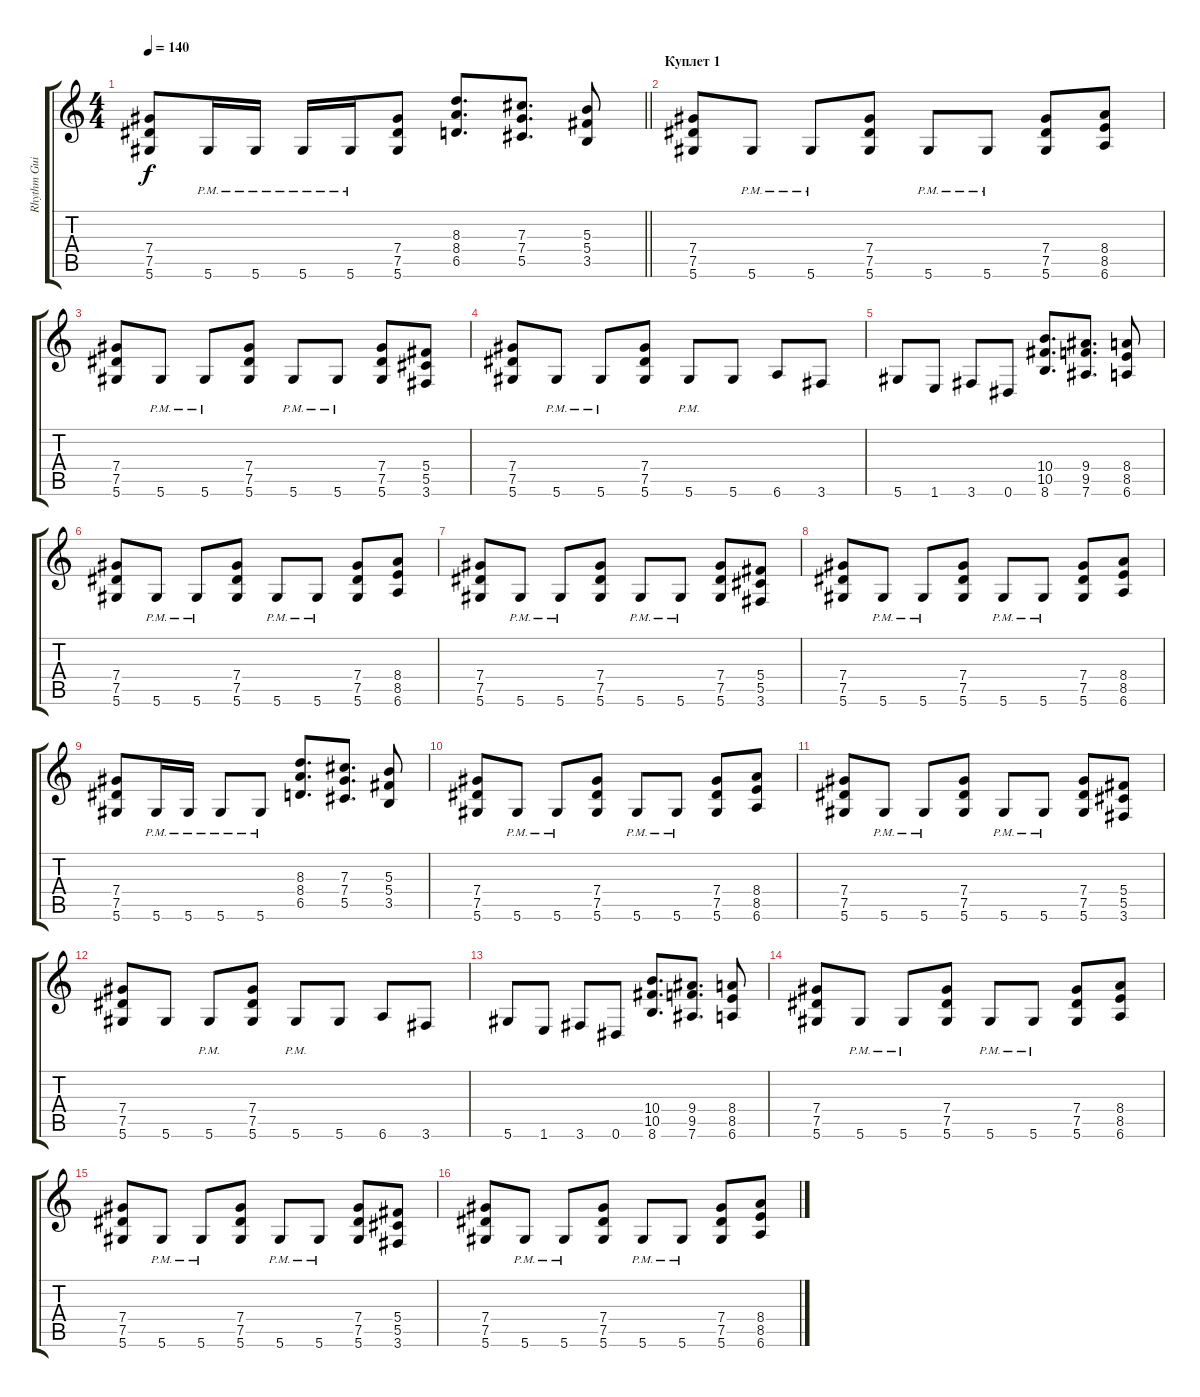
\track ("Rhythm Guitar Left" "Rhythm Gui") {instrument distortionguitar}
\staff {score tabs}
\tuning (Eb4 Bb3 Gb3 Db3 Ab2 Eb2) {hide}
\ts (4 4)
\tempo 140
\clef g2
\barLineRight lightlight
\ks c
(7.4 7.5 5.6).8{dy f} 5.6{pm}.16 5.6{pm}.16 5.6{pm}.16 5.6{pm}.16 (7.4 7.5 5.6).8 (8.3 8.4 6.5).8{d} (7.3 7.4 5.5).8{d} (5.3 5.4 3.5).8 |
\section ("" "Куплет 1")
(7.4 7.5 5.6).8 5.6{pm}.8 5.6{pm}.8 (7.4 7.5 5.6).8 5.6{pm}.8 5.6{pm}.8 (7.4 7.5 5.6).8 (8.4 8.5 6.6).8 |
(7.4 7.5 5.6).8 5.6{pm}.8 5.6{pm}.8 (7.4 7.5 5.6).8 5.6{pm}.8 5.6{pm}.8 (7.4 7.5 5.6).8 (5.4 5.5 3.6).8 |
(7.4 7.5 5.6).8 5.6{pm}.8 5.6{pm}.8 (7.4 7.5 5.6).8 5.6{pm}.8 5.6.8 6.6.8 3.6.8 |
5.6.8 1.6.8 3.6.8 0.6.8 (10.4 10.5 8.6).8{d} (9.4 9.5 7.6).8{d} (8.4 8.5 6.6).8 |
(7.4 7.5 5.6).8 5.6{pm}.8 5.6{pm}.8 (7.4 7.5 5.6).8 5.6{pm}.8 5.6{pm}.8 (7.4 7.5 5.6).8 (8.4 8.5 6.6).8 |
(7.4 7.5 5.6).8 5.6{pm}.8 5.6{pm}.8 (7.4 7.5 5.6).8 5.6{pm}.8 5.6{pm}.8 (7.4 7.5 5.6).8 (5.4 5.5 3.6).8 |
(7.4 7.5 5.6).8 5.6{pm}.8 5.6{pm}.8 (7.4 7.5 5.6).8 5.6{pm}.8 5.6{pm}.8 (7.4 7.5 5.6).8 (8.4 8.5 6.6).8 |
(7.4 7.5 5.6).8 5.6{pm}.16 5.6{pm}.16 5.6{pm}.8 5.6{pm}.8 (8.3 8.4 6.5).8{d} (7.3 7.4 5.5).8{d} (5.3 5.4 3.5).8 |
(7.4 7.5 5.6).8 5.6{pm}.8 5.6{pm}.8 (7.4 7.5 5.6).8 5.6{pm}.8 5.6{pm}.8 (7.4 7.5 5.6).8 (8.4 8.5 6.6).8 |
(7.4 7.5 5.6).8 5.6{pm}.8 5.6{pm}.8 (7.4 7.5 5.6).8 5.6{pm}.8 5.6{pm}.8 (7.4 7.5 5.6).8 (5.4 5.5 3.6).8 |
(7.4 7.5 5.6).8 5.6.8 5.6{pm}.8 (7.4 7.5 5.6).8 5.6{pm}.8 5.6.8 6.6.8 3.6.8 |
5.6.8 1.6.8 3.6.8 0.6.8 (10.4 10.5 8.6).8{d} (9.4 9.5 7.6).8{d} (8.4 8.5 6.6).8 |
(7.4 7.5 5.6).8 5.6{pm}.8 5.6{pm}.8 (7.4 7.5 5.6).8 5.6{pm}.8 5.6{pm}.8 (7.4 7.5 5.6).8 (8.4 8.5 6.6).8 |
(7.4 7.5 5.6).8 5.6{pm}.8 5.6{pm}.8 (7.4 7.5 5.6).8 5.6{pm}.8 5.6{pm}.8 (7.4 7.5 5.6).8 (5.4 5.5 3.6).8 |
(7.4 7.5 5.6).8 5.6{pm}.8 5.6{pm}.8 (7.4 7.5 5.6).8 5.6{pm}.8 5.6{pm}.8 (7.4 7.5 5.6).8 (8.4 8.5 6.6).8
